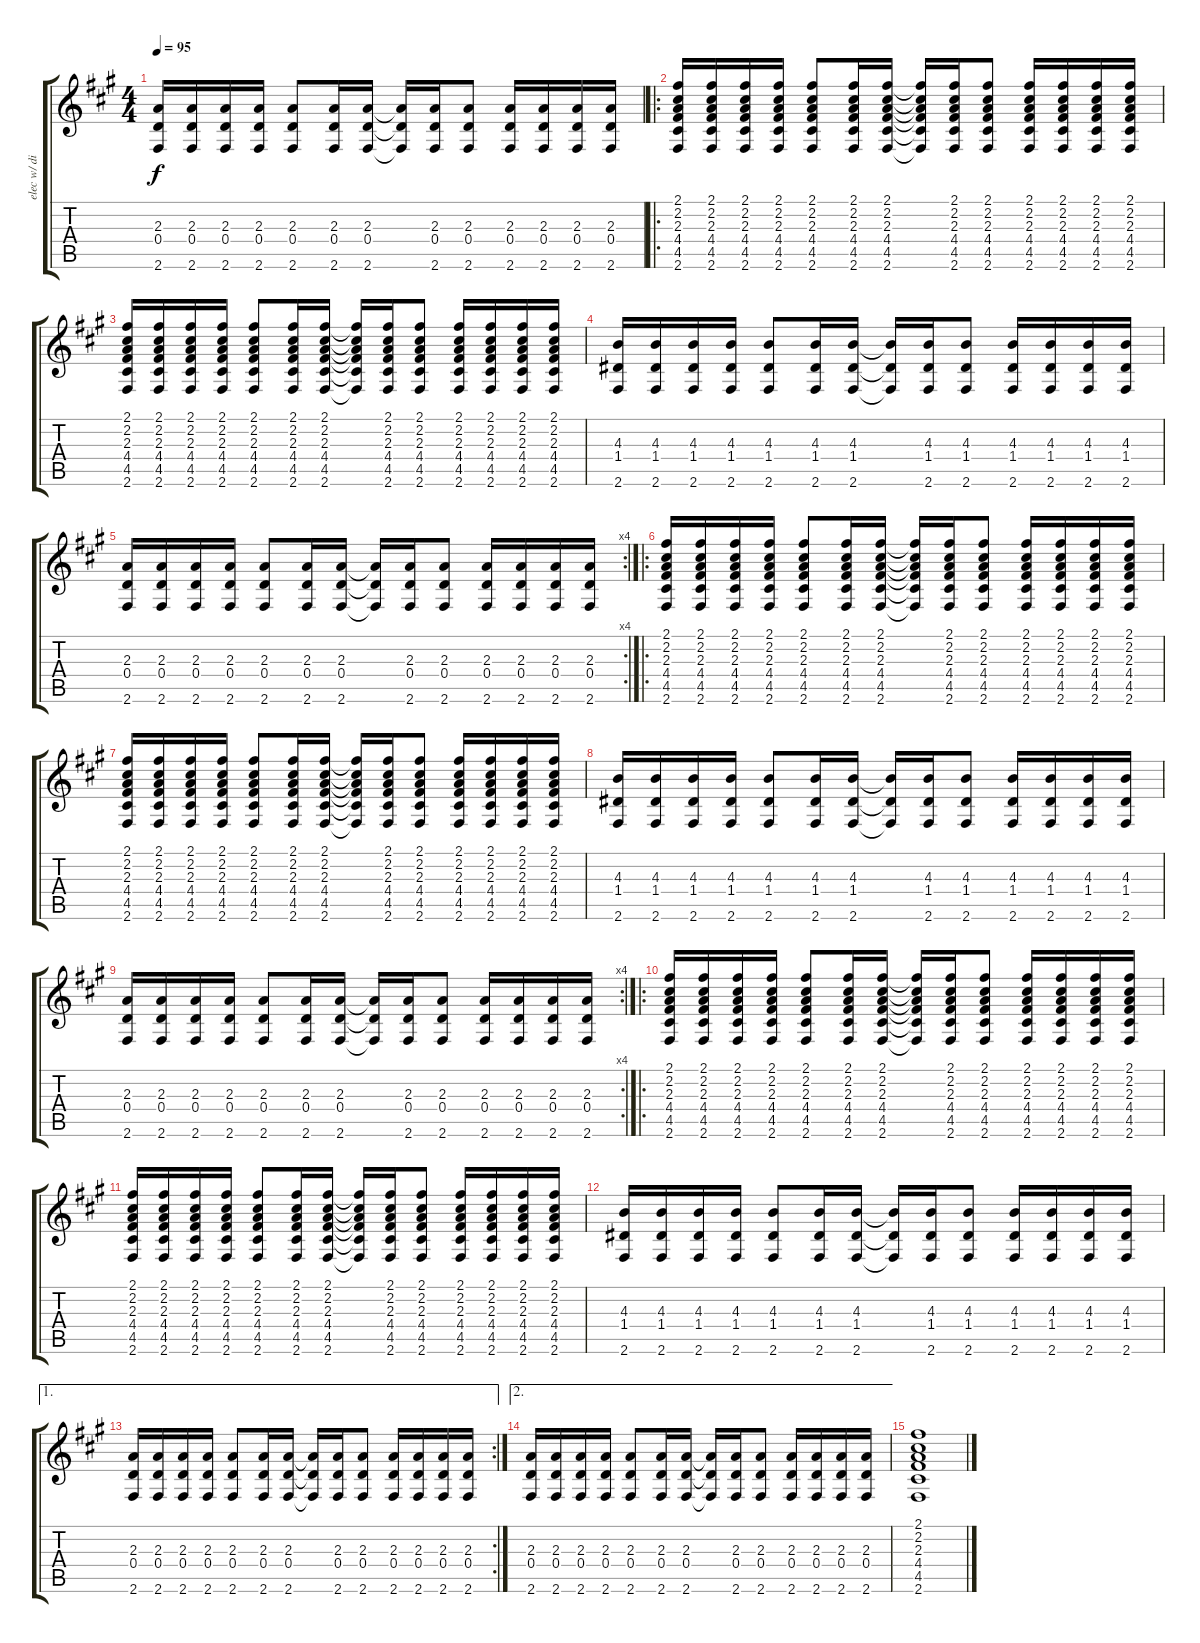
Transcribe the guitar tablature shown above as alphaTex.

\track ("elec w/ distortion" "elec w/ di") {instrument distortionguitar}
\staff {score tabs}
\tuning (E4 B3 G3 D3 A2 E2) {hide}
\ts (4 4)
\tempo 95
\clef g2
\ks a
(2.3 0.4 2.6).16{dy f} (2.3 0.4 2.6).16 (2.3 0.4 2.6).16 (2.3 0.4 2.6).16 (2.3 0.4 2.6).8 (2.3 0.4 2.6).16 (2.3 0.4 2.6).16 (2.3{t} 0.4{t} 2.6{t}).16 (2.3 0.4 2.6).16 (2.3 0.4 2.6).8 (2.3 0.4 2.6).16 (2.3 0.4 2.6).16 (2.3 0.4 2.6).16 (2.3 0.4 2.6).16 |
\ro
(2.1 2.2 2.3 4.4 4.5 2.6).16 (2.1 2.2 2.3 4.4 4.5 2.6).16 (2.1 2.2 2.3 4.4 4.5 2.6).16 (2.1 2.2 2.3 4.4 4.5 2.6).16 (2.1 2.2 2.3 4.4 4.5 2.6).8 (2.1 2.2 2.3 4.4 4.5 2.6).16 (2.1 2.2 2.3 4.4 4.5 2.6).16 (2.1{t} 2.2{t} 2.3{t} 4.4{t} 4.5{t} 2.6{t}).16 (2.1 2.2 2.3 4.4 4.5 2.6).16 (2.1 2.2 2.3 4.4 4.5 2.6).8 (2.1 2.2 2.3 4.4 4.5 2.6).16 (2.1 2.2 2.3 4.4 4.5 2.6).16 (2.1 2.2 2.3 4.4 4.5 2.6).16 (2.1 2.2 2.3 4.4 4.5 2.6).16 |
(2.1 2.2 2.3 4.4 4.5 2.6).16 (2.1 2.2 2.3 4.4 4.5 2.6).16 (2.1 2.2 2.3 4.4 4.5 2.6).16 (2.1 2.2 2.3 4.4 4.5 2.6).16 (2.1 2.2 2.3 4.4 4.5 2.6).8 (2.1 2.2 2.3 4.4 4.5 2.6).16 (2.1 2.2 2.3 4.4 4.5 2.6).16 (2.1{t} 2.2{t} 2.3{t} 4.4{t} 4.5{t} 2.6{t}).16 (2.1 2.2 2.3 4.4 4.5 2.6).16 (2.1 2.2 2.3 4.4 4.5 2.6).8 (2.1 2.2 2.3 4.4 4.5 2.6).16 (2.1 2.2 2.3 4.4 4.5 2.6).16 (2.1 2.2 2.3 4.4 4.5 2.6).16 (2.1 2.2 2.3 4.4 4.5 2.6).16 |
(4.3 1.4 2.6).16 (4.3 1.4 2.6).16 (4.3 1.4 2.6).16 (4.3 1.4 2.6).16 (4.3 1.4 2.6).8 (4.3 1.4 2.6).16 (4.3 1.4 2.6).16 (4.3{t} 1.4{t} 2.6{t}).16 (4.3 1.4 2.6).16 (4.3 1.4 2.6).8 (4.3 1.4 2.6).16 (4.3 1.4 2.6).16 (4.3 1.4 2.6).16 (4.3 1.4 2.6).16 |
\rc 4
(2.3 0.4 2.6).16 (2.3 0.4 2.6).16 (2.3 0.4 2.6).16 (2.3 0.4 2.6).16 (2.3 0.4 2.6).8 (2.3 0.4 2.6).16 (2.3 0.4 2.6).16 (2.3{t} 0.4{t} 2.6{t}).16 (2.3 0.4 2.6).16 (2.3 0.4 2.6).8 (2.3 0.4 2.6).16 (2.3 0.4 2.6).16 (2.3 0.4 2.6).16 (2.3 0.4 2.6).16 |
\ro
(2.1 2.2 2.3 4.4 4.5 2.6).16 (2.1 2.2 2.3 4.4 4.5 2.6).16 (2.1 2.2 2.3 4.4 4.5 2.6).16 (2.1 2.2 2.3 4.4 4.5 2.6).16 (2.1 2.2 2.3 4.4 4.5 2.6).8 (2.1 2.2 2.3 4.4 4.5 2.6).16 (2.1 2.2 2.3 4.4 4.5 2.6).16 (2.1{t} 2.2{t} 2.3{t} 4.4{t} 4.5{t} 2.6{t}).16 (2.1 2.2 2.3 4.4 4.5 2.6).16 (2.1 2.2 2.3 4.4 4.5 2.6).8 (2.1 2.2 2.3 4.4 4.5 2.6).16 (2.1 2.2 2.3 4.4 4.5 2.6).16 (2.1 2.2 2.3 4.4 4.5 2.6).16 (2.1 2.2 2.3 4.4 4.5 2.6).16 |
(2.1 2.2 2.3 4.4 4.5 2.6).16 (2.1 2.2 2.3 4.4 4.5 2.6).16 (2.1 2.2 2.3 4.4 4.5 2.6).16 (2.1 2.2 2.3 4.4 4.5 2.6).16 (2.1 2.2 2.3 4.4 4.5 2.6).8 (2.1 2.2 2.3 4.4 4.5 2.6).16 (2.1 2.2 2.3 4.4 4.5 2.6).16 (2.1{t} 2.2{t} 2.3{t} 4.4{t} 4.5{t} 2.6{t}).16 (2.1 2.2 2.3 4.4 4.5 2.6).16 (2.1 2.2 2.3 4.4 4.5 2.6).8 (2.1 2.2 2.3 4.4 4.5 2.6).16 (2.1 2.2 2.3 4.4 4.5 2.6).16 (2.1 2.2 2.3 4.4 4.5 2.6).16 (2.1 2.2 2.3 4.4 4.5 2.6).16 |
(4.3 1.4 2.6).16 (4.3 1.4 2.6).16 (4.3 1.4 2.6).16 (4.3 1.4 2.6).16 (4.3 1.4 2.6).8 (4.3 1.4 2.6).16 (4.3 1.4 2.6).16 (4.3{t} 1.4{t} 2.6{t}).16 (4.3 1.4 2.6).16 (4.3 1.4 2.6).8 (4.3 1.4 2.6).16 (4.3 1.4 2.6).16 (4.3 1.4 2.6).16 (4.3 1.4 2.6).16 |
\rc 4
(2.3 0.4 2.6).16 (2.3 0.4 2.6).16 (2.3 0.4 2.6).16 (2.3 0.4 2.6).16 (2.3 0.4 2.6).8 (2.3 0.4 2.6).16 (2.3 0.4 2.6).16 (2.3{t} 0.4{t} 2.6{t}).16 (2.3 0.4 2.6).16 (2.3 0.4 2.6).8 (2.3 0.4 2.6).16 (2.3 0.4 2.6).16 (2.3 0.4 2.6).16 (2.3 0.4 2.6).16 |
\ro
(2.1 2.2 2.3 4.4 4.5 2.6).16 (2.1 2.2 2.3 4.4 4.5 2.6).16 (2.1 2.2 2.3 4.4 4.5 2.6).16 (2.1 2.2 2.3 4.4 4.5 2.6).16 (2.1 2.2 2.3 4.4 4.5 2.6).8 (2.1 2.2 2.3 4.4 4.5 2.6).16 (2.1 2.2 2.3 4.4 4.5 2.6).16 (2.1{t} 2.2{t} 2.3{t} 4.4{t} 4.5{t} 2.6{t}).16 (2.1 2.2 2.3 4.4 4.5 2.6).16 (2.1 2.2 2.3 4.4 4.5 2.6).8 (2.1 2.2 2.3 4.4 4.5 2.6).16 (2.1 2.2 2.3 4.4 4.5 2.6).16 (2.1 2.2 2.3 4.4 4.5 2.6).16 (2.1 2.2 2.3 4.4 4.5 2.6).16 |
(2.1 2.2 2.3 4.4 4.5 2.6).16 (2.1 2.2 2.3 4.4 4.5 2.6).16 (2.1 2.2 2.3 4.4 4.5 2.6).16 (2.1 2.2 2.3 4.4 4.5 2.6).16 (2.1 2.2 2.3 4.4 4.5 2.6).8 (2.1 2.2 2.3 4.4 4.5 2.6).16 (2.1 2.2 2.3 4.4 4.5 2.6).16 (2.1{t} 2.2{t} 2.3{t} 4.4{t} 4.5{t} 2.6{t}).16 (2.1 2.2 2.3 4.4 4.5 2.6).16 (2.1 2.2 2.3 4.4 4.5 2.6).8 (2.1 2.2 2.3 4.4 4.5 2.6).16 (2.1 2.2 2.3 4.4 4.5 2.6).16 (2.1 2.2 2.3 4.4 4.5 2.6).16 (2.1 2.2 2.3 4.4 4.5 2.6).16 |
(4.3 1.4 2.6).16 (4.3 1.4 2.6).16 (4.3 1.4 2.6).16 (4.3 1.4 2.6).16 (4.3 1.4 2.6).8 (4.3 1.4 2.6).16 (4.3 1.4 2.6).16 (4.3{t} 1.4{t} 2.6{t}).16 (4.3 1.4 2.6).16 (4.3 1.4 2.6).8 (4.3 1.4 2.6).16 (4.3 1.4 2.6).16 (4.3 1.4 2.6).16 (4.3 1.4 2.6).16 |
\ae 1
\rc 2
(2.3 0.4 2.6).16 (2.3 0.4 2.6).16 (2.3 0.4 2.6).16 (2.3 0.4 2.6).16 (2.3 0.4 2.6).8 (2.3 0.4 2.6).16 (2.3 0.4 2.6).16 (2.3{t} 0.4{t} 2.6{t}).16 (2.3 0.4 2.6).16 (2.3 0.4 2.6).8 (2.3 0.4 2.6).16 (2.3 0.4 2.6).16 (2.3 0.4 2.6).16 (2.3 0.4 2.6).16 |
\ae 2
(2.3 0.4 2.6).16 (2.3 0.4 2.6).16 (2.3 0.4 2.6).16 (2.3 0.4 2.6).16 (2.3 0.4 2.6).8 (2.3 0.4 2.6).16 (2.3 0.4 2.6).16 (2.3{t} 0.4{t} 2.6{t}).16 (2.3 0.4 2.6).16 (2.3 0.4 2.6).8 (2.3 0.4 2.6).16 (2.3 0.4 2.6).16 (2.3 0.4 2.6).16 (2.3 0.4 2.6).16 |
(2.1 2.2 2.3 4.4 4.5 2.6).1
